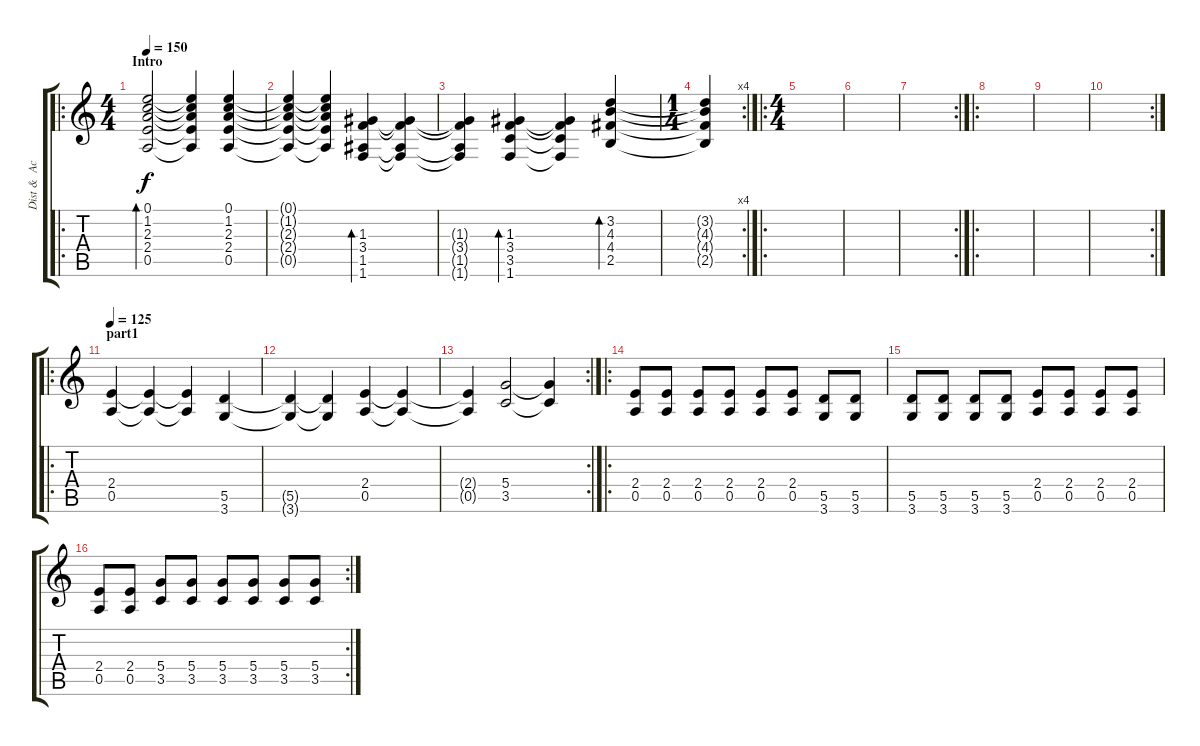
\track ("Dist &  Acoustic Guitar" "Dist &  Ac") {instrument distortionguitar}
\staff {score tabs}
\tuning (E4 B3 G3 D3 A2 E2) {hide}
\ro
\ts (4 4)
\section ("" "Intro")
\tempo 150
\tempo 85
\tempo 150
\clef g2
\ks c
(0.1 1.2 2.3 2.4 0.5).2{bd 60 dy f instrument acousticguitarsteel} (0.1{t} 1.2{t} 2.3{t} 2.4{t} 0.5{t}).4 (0.1 1.2 2.3 2.4 0.5).4 |
(0.1{t} 1.2{t} 2.3{t} 2.4{t} 0.5{t}).4 (0.1{t} 1.2{t} 2.3{t} 2.4{t} 0.5{t}).4 (1.3 3.4 1.5 1.6).4{bd 60} (1.3{t} 3.4{t} 1.5{t} 1.6{t}).4 |
(1.3{t} 3.4{t} 1.5{t} 1.6{t}).4 (1.3 3.4 3.5 1.6).4{bd 60} (1.3{t} 3.4{t} 3.5{t} 1.6{t}).4 (3.2 4.3 4.4 2.5).4{bd 60} |
\rc 4
\ts (1 4)
(3.2{t} 4.3{t} 4.4{t} 2.5{t}).4 |
\ro
\ts (4 4)
|
|
\rc 2
|
\ro
|
|
\rc 2
|
\ro
\section ("" "part1")
\tempo 125
(2.4 0.5).4{volume 13 instrument distortionguitar} (2.4{t} 0.5{t}).4 (2.4{t} 0.5{t}).4 (5.5 3.6).4 |
(5.5{t} 3.6{t}).4 (5.5{t} 3.6{t}).4 (2.4 0.5).4 (2.4{t} 0.5{t}).4 |
\rc 2
(2.4{t} 0.5{t}).4 (5.4 3.5).2 (5.4{t} 3.5{t}).4 |
\ro
(2.4 0.5).8 (2.4 0.5).8 (2.4 0.5).8 (2.4 0.5).8 (2.4 0.5).8 (2.4 0.5).8 (5.5 3.6).8 (5.5 3.6).8 |
(5.5 3.6).8 (5.5 3.6).8 (5.5 3.6).8 (5.5 3.6).8 (2.4 0.5).8 (2.4 0.5).8 (2.4 0.5).8 (2.4 0.5).8 |
\rc 2
(2.4 0.5).8 (2.4 0.5).8 (5.4 3.5).8 (5.4 3.5).8 (5.4 3.5).8 (5.4 3.5).8 (5.4 3.5).8 (5.4 3.5).8
